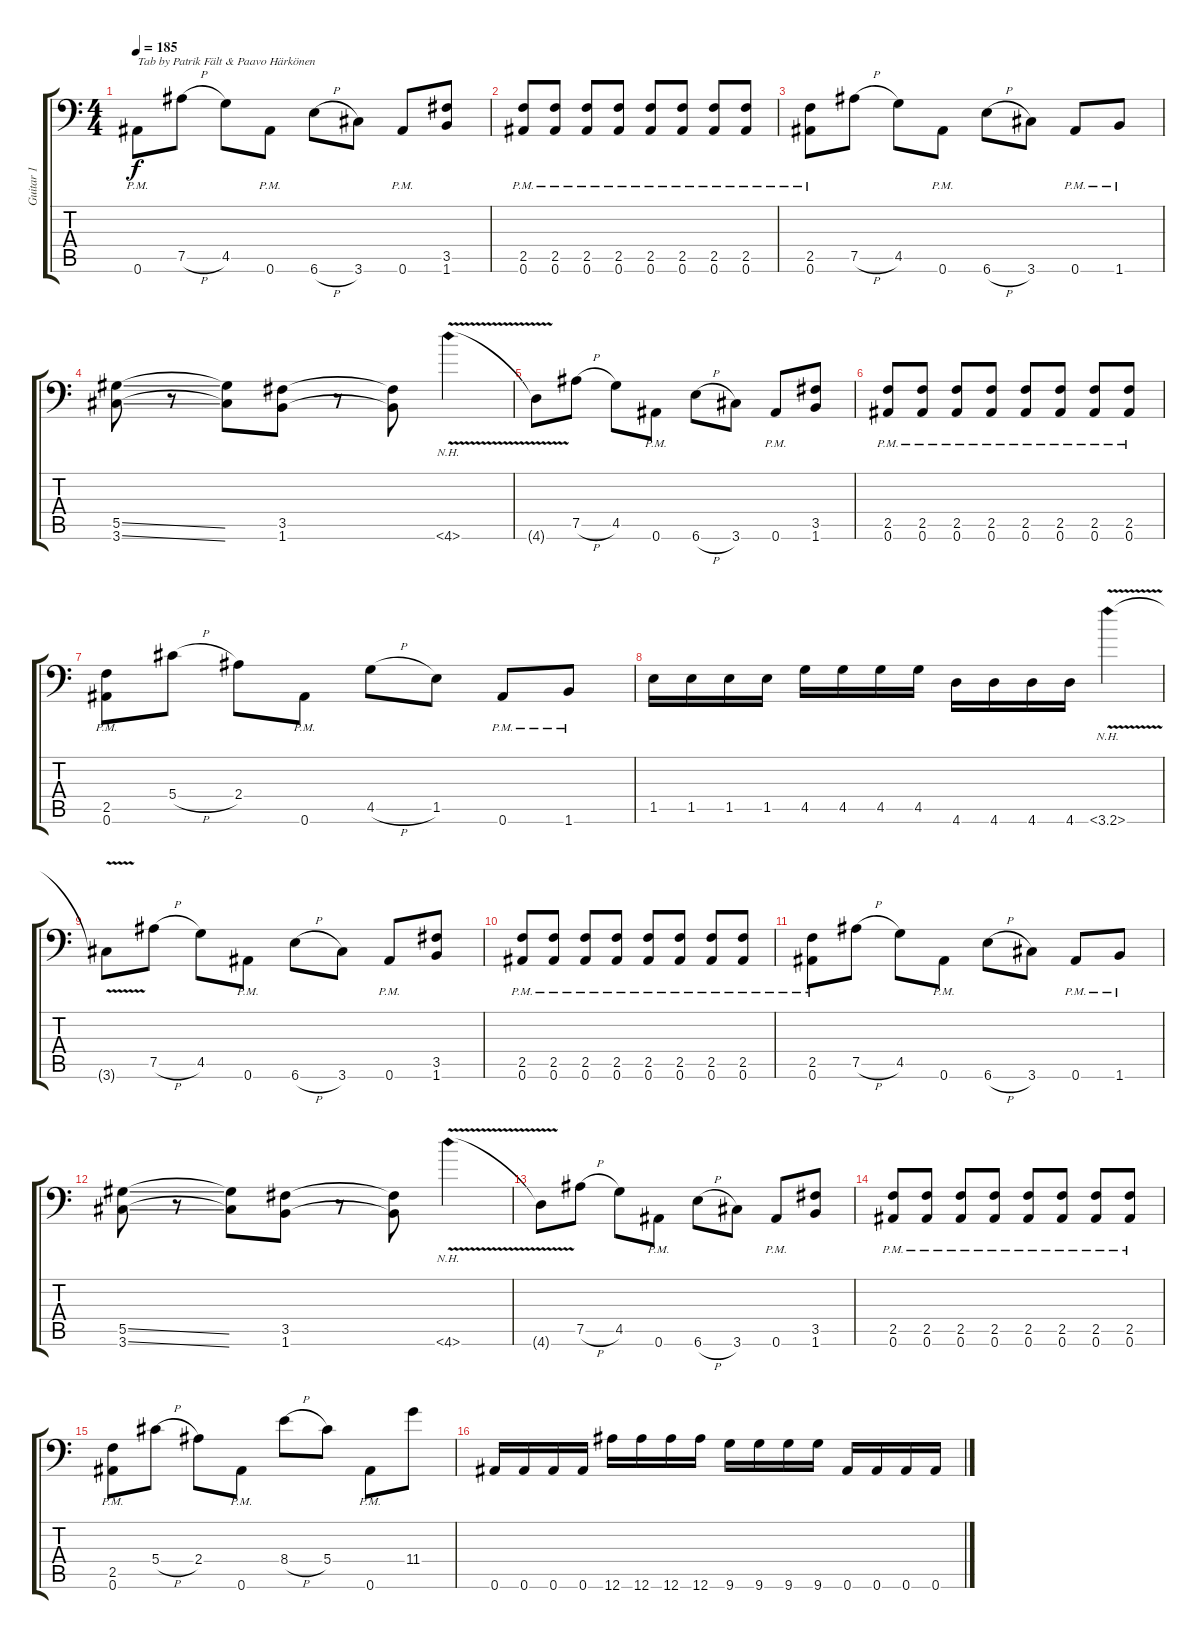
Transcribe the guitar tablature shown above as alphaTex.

\track ("Guitar 1" "Guitar 1") {instrument distortionguitar}
\staff {score tabs}
\tuning (Bb3 F3 Db3 Ab2 Eb2 Bb1) {hide}
\ts (4 4)
\tempo 185
\clef f4
\ks c
0.6{pm}.8{txt "Tab by Patrik Fält & Paavo Härkönen" dy f instrument distortionguitar} 7.5{h}.8 4.5.8 0.6{pm}.8 6.6{h}.8 3.6.8 0.6{pm}.8 (3.5 1.6).8 |
(2.5{pm} 0.6{pm}).8 (2.5{pm} 0.6{pm}).8 (2.5{pm} 0.6{pm}).8 (2.5{pm} 0.6{pm}).8 (2.5{pm} 0.6{pm}).8 (2.5{pm} 0.6{pm}).8 (2.5{pm} 0.6{pm}).8 (2.5{pm} 0.6{pm}).8 |
(2.5{pm} 0.6{pm}).8 7.5{h}.8 4.5.8 0.6{pm}.8 6.6{h}.8 3.6.8 0.6{pm}.8 1.6{pm}.8 |
(5.5{ss} 3.6{ss}).8 r.8 (5.5{t} 3.6{t}).8 (3.5 1.6).8 r.8 (3.5{t} 1.6{t}).8 4.6{nh v}.4 |
4.6{v t}.8 7.5{h}.8 4.5.8 0.6{pm}.8 6.6{h}.8 3.6.8 0.6{pm}.8 (3.5 1.6).8 |
(2.5{pm} 0.6{pm}).8 (2.5{pm} 0.6{pm}).8 (2.5{pm} 0.6{pm}).8 (2.5{pm} 0.6{pm}).8 (2.5{pm} 0.6{pm}).8 (2.5{pm} 0.6{pm}).8 (2.5{pm} 0.6{pm}).8 (2.5{pm} 0.6{pm}).8 |
(2.5{pm} 0.6{pm}).8 5.4{h}.8 2.4.8 0.6{pm}.8 4.5{h}.8 1.5.8 0.6{pm}.8 1.6{pm}.8 |
1.5.16 1.5.16 1.5.16 1.5.16 4.5.16 4.5.16 4.5.16 4.5.16 4.6.16 4.6.16 4.6.16 4.6.16 3.6{nh v}.4 |
3.6{v t}.8 7.5{h}.8 4.5.8 0.6{pm}.8 6.6{h}.8 3.6.8 0.6{pm}.8 (3.5 1.6).8 |
(2.5{pm} 0.6{pm}).8 (2.5{pm} 0.6{pm}).8 (2.5{pm} 0.6{pm}).8 (2.5{pm} 0.6{pm}).8 (2.5{pm} 0.6{pm}).8 (2.5{pm} 0.6{pm}).8 (2.5{pm} 0.6{pm}).8 (2.5{pm} 0.6{pm}).8 |
(2.5{pm} 0.6{pm}).8 7.5{h}.8 4.5.8 0.6{pm}.8 6.6{h}.8 3.6.8 0.6{pm}.8 1.6{pm}.8 |
(5.5{ss} 3.6{ss}).8 r.8 (5.5{t} 3.6{t}).8 (3.5 1.6).8 r.8 (3.5{t} 1.6{t}).8 4.6{nh v}.4 |
4.6{v t}.8 7.5{h}.8 4.5.8 0.6{pm}.8 6.6{h}.8 3.6.8 0.6{pm}.8 (3.5 1.6).8 |
(2.5{pm} 0.6{pm}).8 (2.5{pm} 0.6{pm}).8 (2.5{pm} 0.6{pm}).8 (2.5{pm} 0.6{pm}).8 (2.5{pm} 0.6{pm}).8 (2.5{pm} 0.6{pm}).8 (2.5{pm} 0.6{pm}).8 (2.5{pm} 0.6{pm}).8 |
(2.5{pm} 0.6{pm}).8 5.4{h}.8 2.4.8 0.6{pm}.8 8.4{h}.8 5.4.8 0.6{pm}.8 11.4.8 |
0.6.16 0.6.16 0.6.16 0.6.16 12.6.16 12.6.16 12.6.16 12.6.16 9.6.16 9.6.16 9.6.16 9.6.16 0.6.16 0.6.16 0.6.16 0.6.16
